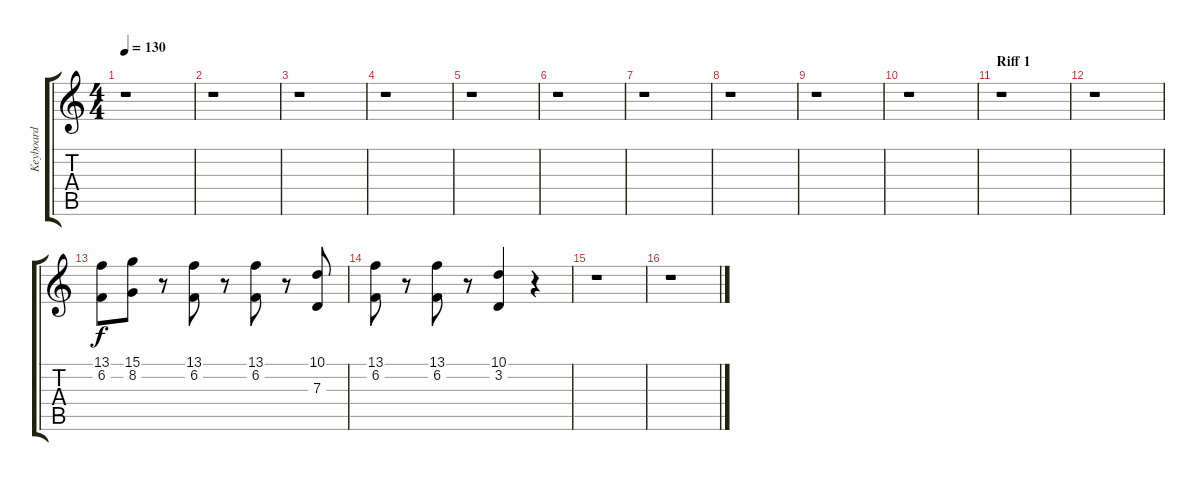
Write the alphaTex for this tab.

\track ("Keyboard" "Keyboard") {instrument rockorgan}
\staff {score tabs}
\tuning (E4 B3 G3 D3 A2 E2) {hide}
\ts (4 4)
\tempo 130
\clef g2
\ks c
r.1{dy f} |
r.1 |
r.1 |
r.1 |
r.1 |
r.1 |
r.1 |
r.1 |
r.1 |
r.1 |
\section ("" "Riff 1")
r.1 |
r.1 |
(13.1 6.2).8 (15.1 8.2).8 r.8 (13.1 6.2).8 r.8 (13.1 6.2).8 r.8 (10.1 7.3).8 |
(13.1 6.2).8 r.8 (13.1 6.2).8 r.8 (10.1 3.2).4 r.4 |
r.1 |
r.1
